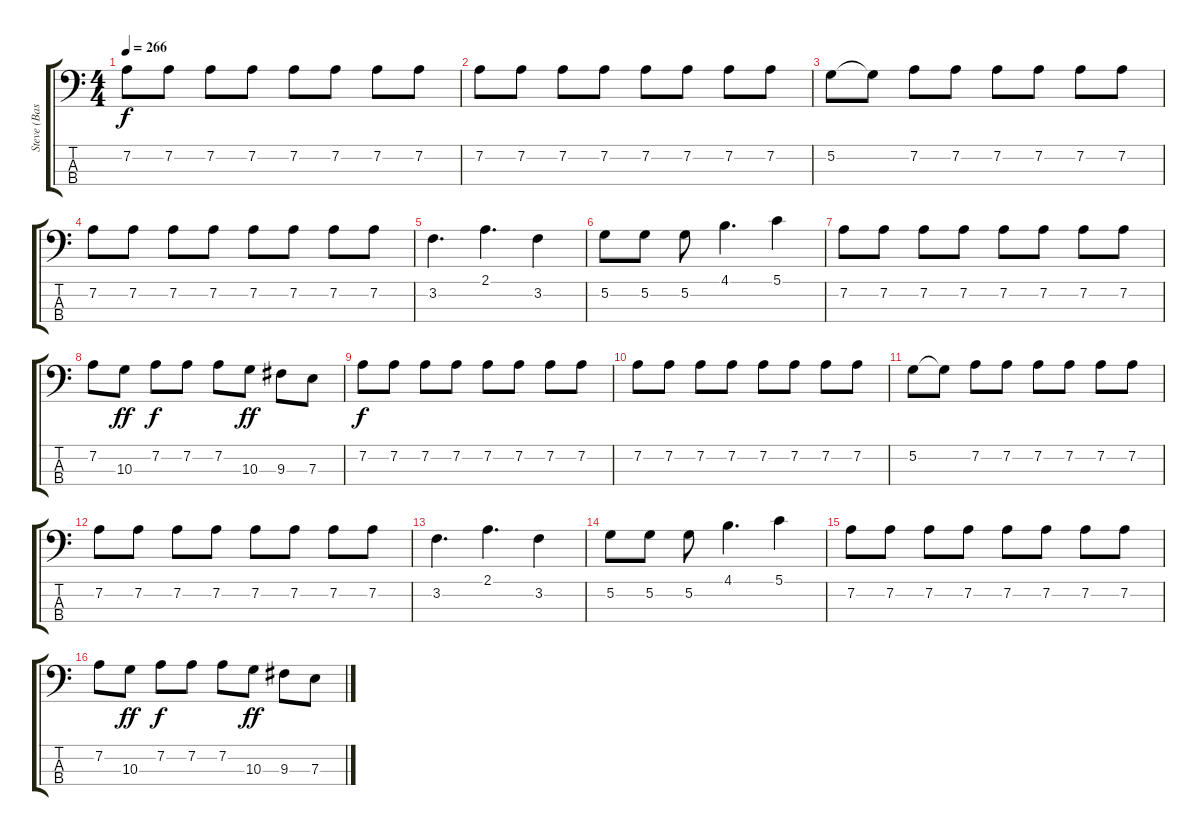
\track ("Steve (Bass)" "Steve (Bas") {instrument electricbassfinger}
\staff {score tabs}
\tuning (G2 D2 A1 E1) {hide}
\ts (4 4)
\tempo 266
\clef f4
\ks c
7.2.8{dy f} 7.2.8 7.2.8 7.2.8 7.2.8 7.2.8 7.2.8 7.2.8 |
7.2.8 7.2.8 7.2.8 7.2.8 7.2.8 7.2.8 7.2.8 7.2.8 |
5.2.8 5.2{t}.8 7.2.8 7.2.8 7.2.8 7.2.8 7.2.8 7.2.8 |
7.2.8 7.2.8 7.2.8 7.2.8 7.2.8 7.2.8 7.2.8 7.2.8 |
3.2.4{d} 2.1.4{d} 3.2.4 |
5.2.8 5.2.8 5.2.8 4.1.4{d} 5.1.4 |
7.2.8 7.2.8 7.2.8 7.2.8 7.2.8 7.2.8 7.2.8 7.2.8 |
7.2.8 10.3.8{dy ff} 7.2.8{dy f} 7.2.8 7.2.8 10.3.8{dy ff} 9.3.8 7.3.8 |
7.2.8{dy f} 7.2.8 7.2.8 7.2.8 7.2.8 7.2.8 7.2.8 7.2.8 |
7.2.8 7.2.8 7.2.8 7.2.8 7.2.8 7.2.8 7.2.8 7.2.8 |
5.2.8 5.2{t}.8 7.2.8 7.2.8 7.2.8 7.2.8 7.2.8 7.2.8 |
7.2.8 7.2.8 7.2.8 7.2.8 7.2.8 7.2.8 7.2.8 7.2.8 |
3.2.4{d} 2.1.4{d} 3.2.4 |
5.2.8 5.2.8 5.2.8 4.1.4{d} 5.1.4 |
7.2.8 7.2.8 7.2.8 7.2.8 7.2.8 7.2.8 7.2.8 7.2.8 |
7.2.8 10.3.8{dy ff} 7.2.8{dy f} 7.2.8 7.2.8 10.3.8{dy ff} 9.3.8 7.3.8
